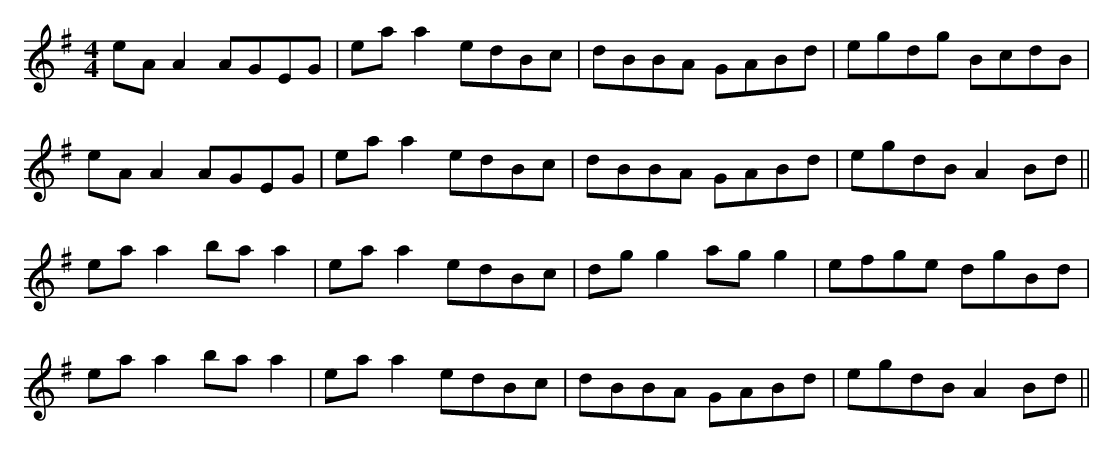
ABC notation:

X:1
M:4/4
K:Ador
eA A2 AGEG|ea a2 edBc|dBBA GABd|egdg BcdB|
eA A2 AGEG|ea a2 edBc|dBBA GABd|egdB A2 Bd||
ea a2 ba a2|ea a2 edBc|dg g2 ag g2|efge dgBd|
ea a2 ba a2|ea a2 edBc|dBBA GABd|egdB A2 Bd||
